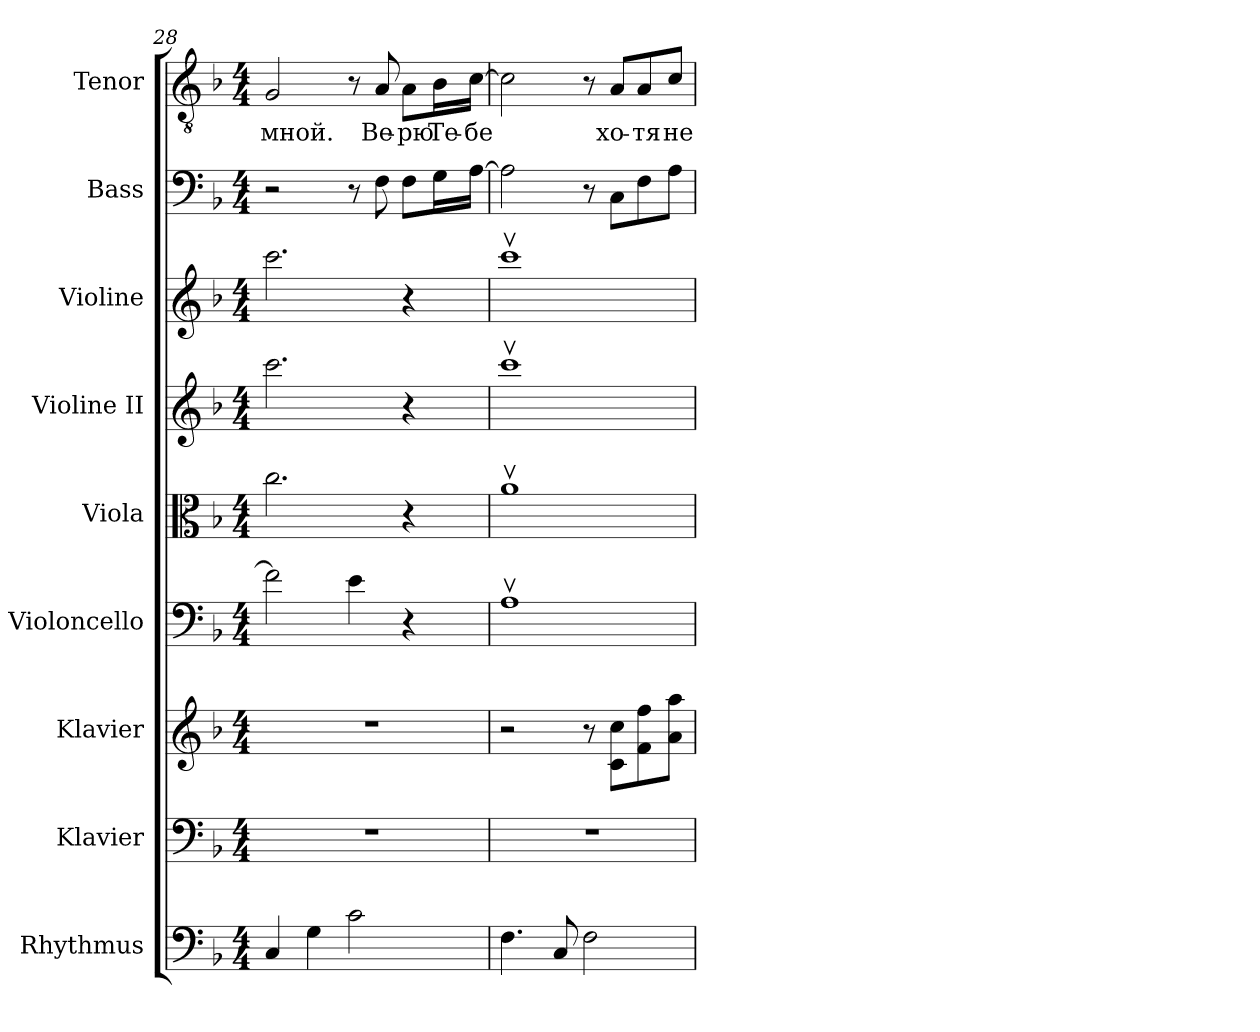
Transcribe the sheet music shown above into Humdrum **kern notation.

**kern	**kern	**kern	**kern	**kern	**kern	**kern	**kern	**kern	**text
*part9	*part8	*part7	*part6	*part5	*part4	*part3	*part2	*part1	*part1
*staff9	*staff8	*staff7	*staff6	*staff5	*staff4	*staff3	*staff2	*staff1	*staff1
*I"Rhythmus	*I"Klavier	*I"Klavier	*I"Violoncello	*I"Viola	*I"Violine II	*I"Violine	*I"Bass	*I"Tenor	*
*I'Rhy.	*I'Kla.	*I'Kla.	*I'Vc.	*I'Vla	*I'Vl.II	*I'Vln	*I'B.	*I'T.	*
*clefF4	*clefF4	*clefG2	*clefF4	*clefC3	*clefG2	*clefG2	*clefF4	*clefGv2	*
*ITrd7c12	*	*	*	*	*	*	*	*ITrd7c12	*
*k[b-]	*k[b-]	*k[b-]	*k[b-]	*k[b-]	*k[b-]	*k[b-]	*k[b-]	*k[b-]	*
*F:	*F:	*F:	*F:	*F:	*F:	*F:	*F:	*F:	*
*M4/4	*M4/4	*M4/4	*M4/4	*M4/4	*M4/4	*M4/4	*M4/4	*M4/4	*
=28	=28	=28	=28	=28	=28	=28	=28	=28	=28
!	!	!	!	!	!	!	!	!	!LO:LY:b:color=#000000
4CCi/	1r	1r	2fi\]	2.cci\	2.ccci\	2.ccci\	2r	2GGi/	мной.
4GGi\	.	.	.	.	.	.	.	.	.
2Ci\	.	.	4ei\	.	.	.	8r	8r	.
!	!	!	!	!	!	!	!	!	!LO:LY:b:color=#000000
.	.	.	.	.	.	.	8Fi\	8AAi/	Ве-
!	!	!	!	!	!	!	!	!	!LO:LY:b:color=#000000
.	.	.	4r	4r	4r	4r	8Fi\L	8AAi\L	-рю
!	!	!	!	!	!	!	!	!	!LO:LY:b:color=#000000
.	.	.	.	.	.	.	16Gi\L	16BB-i\L	Те-
!	!	!	!	!	!	!	!	!	!LO:LY:b:color=#000000
.	.	.	.	.	.	.	[>16Ai\JJ	[>16Ci\JJ	-бе
=29	=29	=29	=29	=29	=29	=29	=29	=29	=29
4.FFi\	1r	2r	1Avi	1avi	1cccvi	1cccvi	2Ai\]	2Ci\]	.
8CCi/	.	.	.	.	.	.	.	.	.
2FFi\	.	8r	.	.	.	.	8r	8r	.
!	!	!	!	!	!	!	!	!	!LO:LY:b:color=#000000
.	.	8ci\ 8cciL	.	.	.	.	8Ci\L	8AAi/L	хо-
!	!	!	!	!	!	!	!	!	!LO:LY:b:color=#000000
.	.	8fi\ 8ffi	.	.	.	.	8Fi\	8AAi/	-тя
!	!	!	!	!	!	!	!	!	!LO:LY:b:color=#000000
.	.	8ai\ 8aaiJ	.	.	.	.	8Ai\J	8Ci/J	не
=	=	=	=	=	=	=	=	=	=
*-	*-	*-	*-	*-	*-	*-	*-	*-	*-
